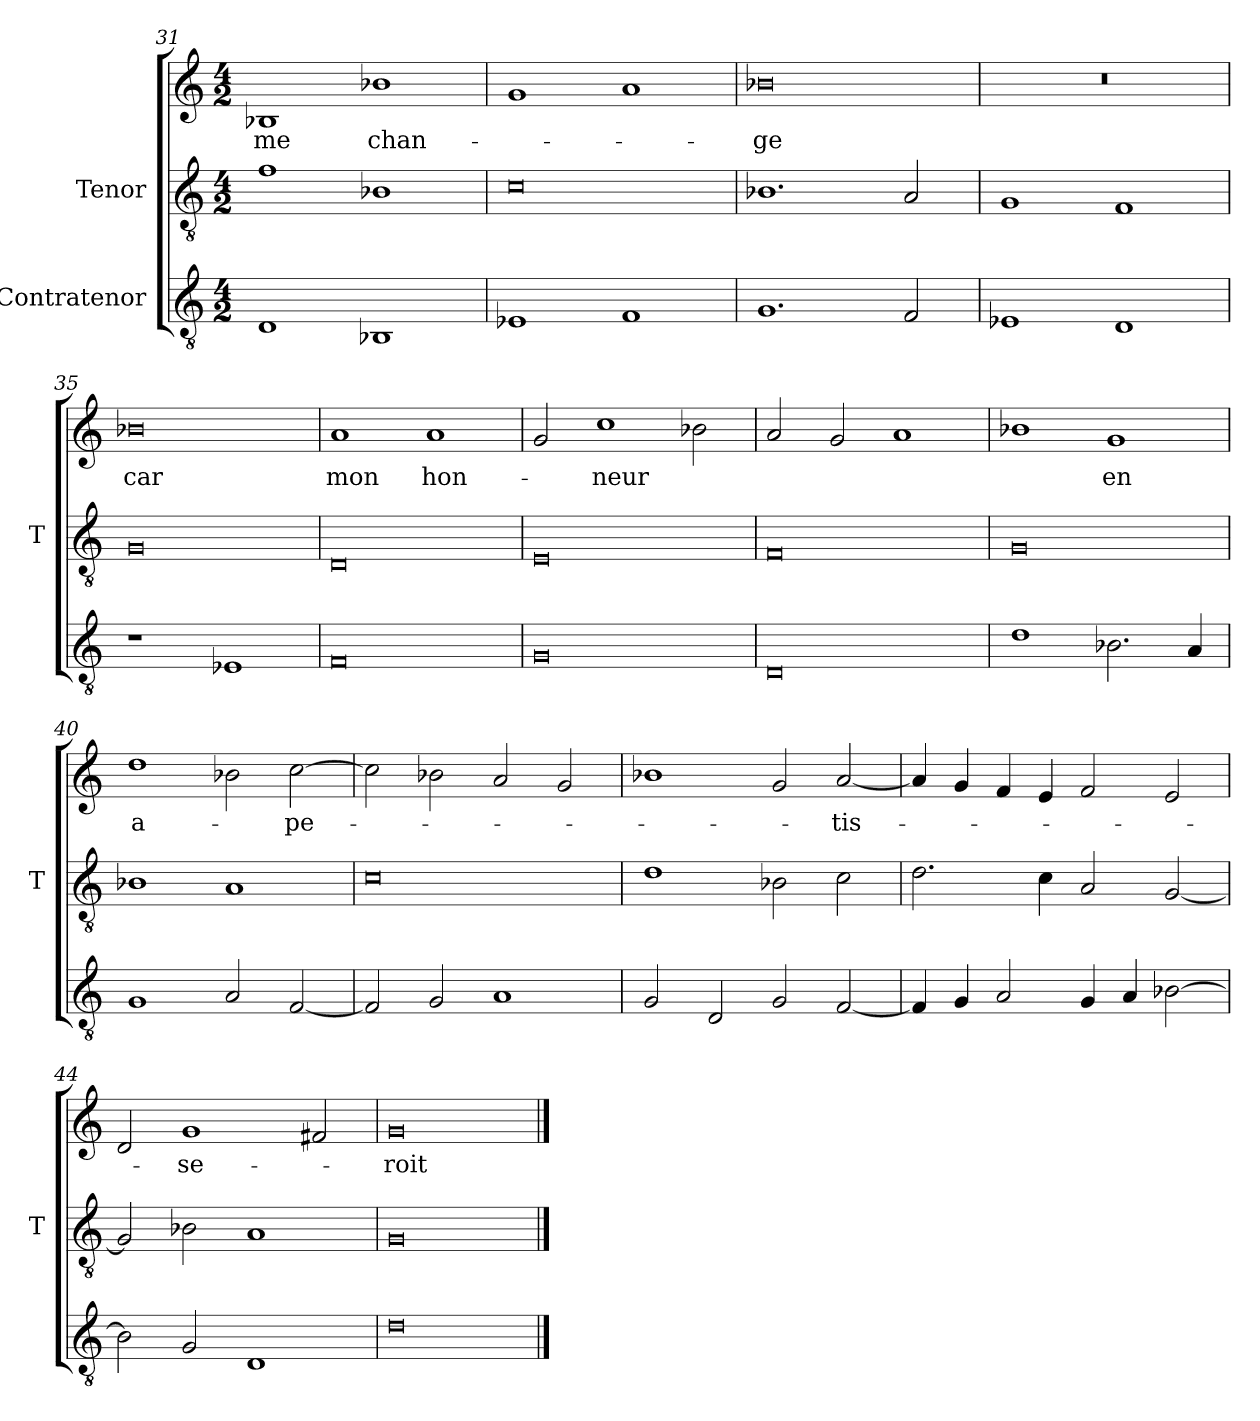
**kern	**kern	**kern	**text
*part3	*part2	*part1	*part1
*staff3	*staff2	*staff1	*staff1
*I"Contratenor	*I"Tenor	*	*
*	*I'T	*	*
*clefGv2	*clefGv2	*clefG2	*
*M4/2	*M4/2	*M4/2	*
=31	=31	=31	=31
1D	1f	1B-X	-me
1BB-X	1B-X	1b-X	chan-
=32	=32	=32	=32
1E-X	0c	1g	.
1F	.	1a	.
=33	=33	=33	=33
1.G	1.B-X	0b-X	-ge
2F	2A	.	.
=34	=34	=34	=34
1E-X	1G	0r	.
1D	1F	.	.
=35	=35	=35	=35
1r	0G	0b-X	-car
1E-X	.	.	.
=36	=36	=36	=36
0F	0D	1a	-mon
.	.	1a	hon-
=37	=37	=37	=37
0G	0E	2g	.
.	.	1cc	-neur
.	.	2b-X	.
=38	=38	=38	=38
0D	0F	2a	.
.	.	2g	.
.	.	1a	.
=39	=39	=39	=39
1d	0G	1b-X	.
2.B-X	.	1g	-en
4A	.	.	.
=40	=40	=40	=40
1G	1B-X	1dd	a-
2A	1A	2b-X	.
[2F	.	[2cc	-pe-
=41	=41	=41	=41
2F]	0c	2cc]	.
2G	.	2b-X	.
1A	.	2a	.
.	.	2g	.
=42	=42	=42	=42
2G	1d	1b-X	.
2D	.	.	.
2G	2B-X	2g	.
[2F	2c	[2a	-tis-
=43	=43	=43	=43
4F]	2.d	4a]	.
4G	.	4g	.
2A	.	4f	.
.	4c	4e	.
4G	2A	2f	.
4A	.	.	.
[2B-X	[2G	2e	.
=44	=44	=44	=44
2B-]	2G]	2d	.
2G	2B-X	1g	-se-
1D	1A	.	.
.	.	2f#X	.
=45	=45	=45	=45
0d	0G	0g	-roit
==	==	==	==
*-	*-	*-	*-
